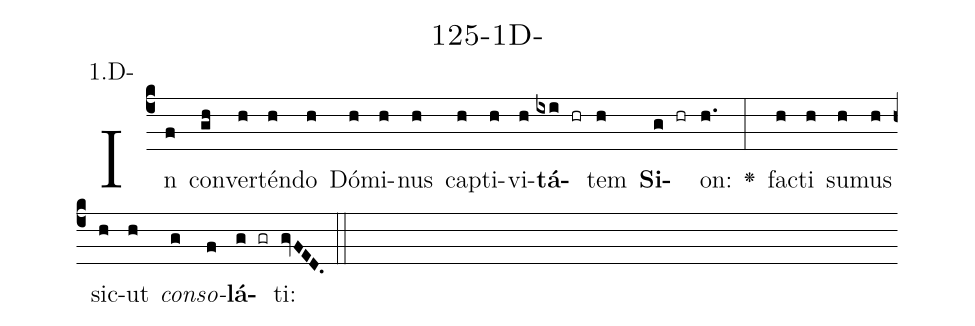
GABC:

name: 125-1D-;
annotation: 1.D-;
%%
(c4)In(f) con(gh)ver(h)tén(h)do(h) Dó(h)mi(h)nus(h) cap(h)ti(h)vi(h)<b>tá</b>(ixi hr)tem(h) <b>Si</b>(g hr)on:(h.) <v>\greheightstar</v>(:) fac(h)ti(h) su(h)mus(h) sic(h)ut(h) <i>con</i>(g)<i>so</i>(f)<b>lá</b>(g gr)ti:(gvFED.) (::)


%E(h) u(h) o(g) u(f) a(g) e.(gvFED.) (::)
